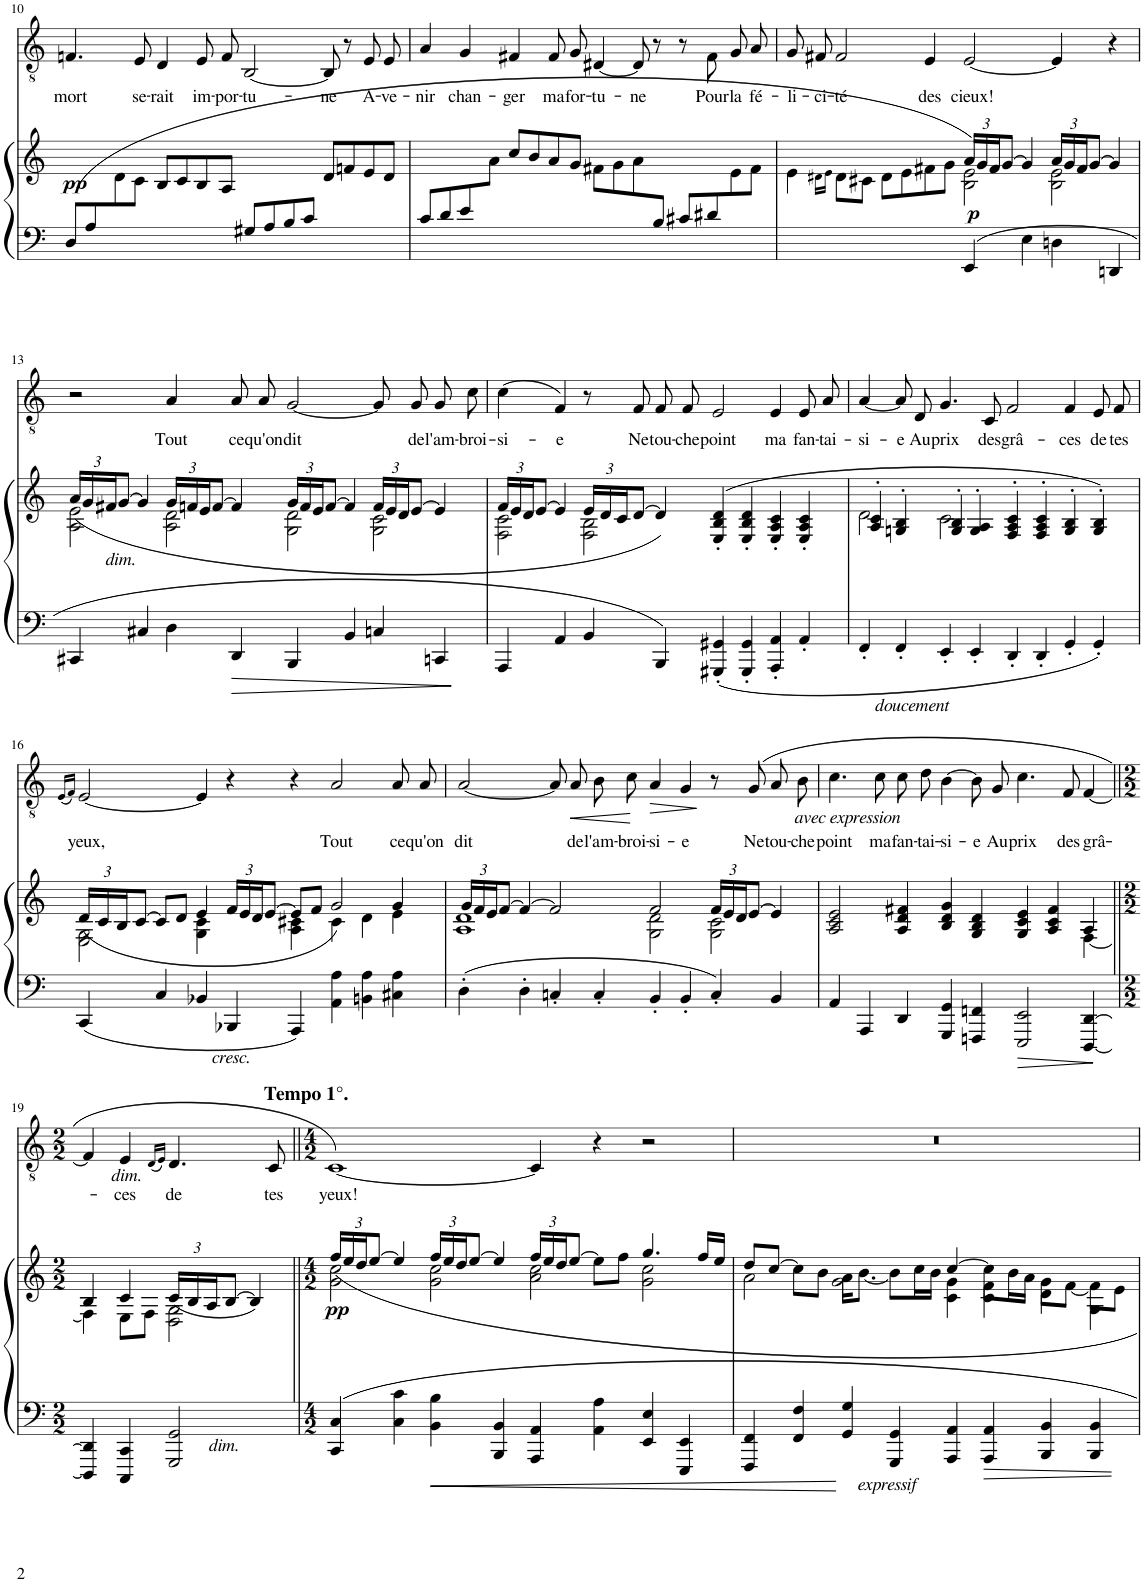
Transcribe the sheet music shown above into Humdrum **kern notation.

**kern	**kern	**dynam	**kern	**text	**dynam
*part2	*part2	*part2	*part1	*part1	*part1
*staff3	*staff2	*staff2/3	*staff1	*staff1	*staff1
*I"Piano	*	*	*I"Basso	*	*
*I'Pno	*	*	*	*	*
!!LO:PB:g=z
*clefF4	*clefG2	*	*clefGv2	*	*
*k[]	*k[]	*	*k[]	*	*
*M4/2	*M4/2	*	*M4/2	*	*
=10	=10	=10	=10	=10	=10
*^	*	*	*	*	*
!	!	!	!LO:DY:b	!	!LO:LY:b	!
(8D/L	0ryy	4ryy	pp	4.Fn/	mort	.
8A/	.	.	.	.	.	.
2.ryy	.	8d\	.	.	.	.
!	!	!	!	!	!LO:LY:b	!
.	.	8c\J	.	8E/	se-	.
!	!	!	!	!	!LO:LY:b	!
.	.	8B/L	.	4D/	-rait	.
.	.	8c/	.	.	.	.
!	!	!	!	!	!LO:LY:b	!
.	.	8B/	.	8E/	im-	.
!	!	!	!	!	!LO:LY:b	!
.	.	8A/J	.	8F/	-por-	.
!	!	!	!	!	!LO:LY:b	!
8G#X/L	.	2ryy	.	[2BB/	-tu-	.
8A/	.	.	.	.	.	.
8B/	.	.	.	.	.	.
8c/J	.	.	.	.	.	.
!	!	!	!	!	!LO:LY:b	!
2ryy	.	8d/L	.	8BB/]	-ne	.
.	.	8fn/	.	8r	.	.
!	!	!	!	!	!LO:LY:b	!
.	.	8e/	.	8E/	A-	.
!	!	!	!	!	!LO:LY:b	!
.	.	8d/J	.	8E/	-ve-	.
=11	=11	=11	=11	=11	=11	=11
!	!	!	!	!	!LO:LY:b	!
8c/L	0ryy	4.ryy	.	4A/	-nir	.
8d/	.	.	.	.	.	.
!	!	!	!	!	!LO:LY:b	!
8e/	.	.	.	4G/	chan-	.
1ryy	.	8a\J	.	.	.	.
!	!	!	!	!	!LO:LY:b	!
.	.	8cc/L	.	4F#X/	-ger	.
.	.	8b/	.	.	.	.
!	!	!	!	!	!LO:LY:b	!
.	.	8a/	.	8F#/	ma	.
!	!	!	!	!	!LO:LY:b	!
.	.	8g/J	.	8G/	for-	.
!	!	!	!	!	!LO:LY:b	!
.	.	8f#X\L	.	[4D#X/	-tu-	.
.	.	8g\	.	.	.	.
!	!	!	!	!	!LO:LY:b	!
.	.	8a\	.	8D#/]	-ne	.
8B/J	.	4.ryy	.	8r	.	.
8c#X/L	.	.	.	8r	.	.
!	!	!	!	!	!LO:LY:b	!
8d#X/	.	.	.	8F#\	Pour	.
!	!	!	!	!	!LO:LY:b	!
4ryy	.	8e\	.	8G/	la	.
!	!	!	!	!	!LO:LY:b	!
.	.	8f#\J	.	8A/	fé-	.
*v	*v	*	*	*	*	*
=12	=12	=12	=12	=12	=12
*	*^	*	*	*	*
!	!	!	!	!	!LO:LY:b	!
1ryy	4e\	1ryy	.	8G/	-li-	.
!	!	!	!	!	!LO:LY:b	!
.	.	.	.	8F#X/	-ci-	.
.	16qd#X\LL	.	.	.	.	.
.	16qe\JJ	.	.	.	.	.
!	!	!	!	!	!LO:LY:b	!
.	8d#\L	.	.	2F#/	-té	.
.	8c#X\J	.	.	.	.	.
.	8d#\L	.	.	.	.	.
.	8e\	.	.	.	.	.
!	!	!	!	!	!LO:LY:b	!
.	8f#X\	.	.	4E/	des	.
.	8g\J	.	.	.	.	.
*	*	*Xbrackettup	*	*	*	*
!	!	!	!LO:DY:b	!	!LO:LY:b	!
4EE/	2B\ 2e\	24a/LL)	p	[2E/	cieux!	.
.	.	24g/	.	.	.	.
.	.	24f#/J	.	.	.	.
.	.	[8g/J	.	.	.	.
4E\	.	4g/]	.	.	.	.
4Dn\	2B\ 2e\	24a/LL	.	4E/]	.	.
.	.	24g/	.	.	.	.
.	.	24f#/J	.	.	.	.
.	.	[8g/J	.	.	.	.
4DDn/	.	4g/]	.	4r	.	.
!!LO:LB:g=z
=13	=13	=13	=13	=13	=13	=13
4CC#X/	2A\ 2e\	(24a/LL	.	2r	.	.
.	.	24g/	.	.	.	.
!	!	!LO:TX:b:i:t=dim.	!	!	!	!
.	.	24f#X/J	.	.	.	.
.	.	[8g/J	.	.	.	.
4C#X/	.	4g/]	.	.	.	.
!	!	!	!	!	!LO:LY:b	!
4D\	2A\ 2d\	24g/LL	.	4A/	Tout	.
.	.	24fn/	.	.	.	.
.	.	24e/J	.	.	.	.
.	.	[8f/J	.	.	.	.
!	!	!	!	!	!LO:LY:b	!
4DD/	.	4f/]	.	8A/	ce	.
!	!	!	!	!	!LO:LY:b	!
.	.	.	.	8A/	qu'on	.
!	!	!	!	!	!LO:LY:b	!
4BBB/	2G\ 2d\	24g/LL	.	[2G/	dit	.
.	.	24f/	.	.	.	.
.	.	24e/J	.	.	.	.
.	.	[8f/J	.	.	.	.
4BB/	.	4f/]	.	.	.	.
4Cn/	2G\ 2c\	24f/LL	.	8G/]	.	.
.	.	24e/	.	.	.	.
.	.	24d/J	.	.	.	.
!	!	!	!	!	!LO:LY:b	!
.	.	[8e/J	.	8G/	de	.
!	!	!	!	!	!LO:LY:b	!
4CCn/	.	4e/]	.	8G/	l'am-	.
!	!	!	!	!	!LO:LY:b	!
.	.	.	.	8c\	-broi-	.
=14	=14	=14	=14	=14	=14	=14
!	!	!	!	!	!LO:LY:b	!
4AAA/	2F\ 2c\	24f/LL	.	(4c\	-si-	.
.	.	24e/	.	.	.	.
.	.	24d/J	.	.	.	.
.	.	[8e/J	.	.	.	.
!	!	!	!	!	!LO:LY:b	!
4AA/	.	4e/]	.	4F/)	-e	.
4BB/	2F\ 2B\	24e/LL	.	8r	.	.
.	.	24d/	.	.	.	.
.	.	24c/J	.	.	.	.
!	!	!	!	!	!LO:LY:b	!
.	.	[8d/J	.	8F/	Ne	.
!	!	!	!	!	!LO:LY:b	!
4BBB/	.	4d/])	.	8F/	tou-	.
!	!	!	!	!	!LO:LY:b	!
.	.	.	.	8F/	-che	.
!	!	!	!	!	!LO:LY:b	!
4GGG#X/' 4GG#X/'	(4E/' 4B/' 4d/'	1ryy	.	2E/	point	.
4GGG#/' 4GG#/'	4E/' 4B/' 4d/'	.	.	.	.	.
!	!	!	!	!	!LO:LY:b	!
4AAA/' 4AA/'	4E/' 4A/' 4c/'	.	.	4E/	ma	.
!	!	!	!	!	!LO:LY:b	!
4AA'/	4E/' 4A/' 4c/'	.	.	8E/	fan-	.
!	!	!	!	!	!LO:LY:b	!
.	.	.	.	8A/	-tai-	.
=15	=15	=15	=15	=15	=15	=15
!LO:TX:b:i:t=doucement	!	!	!	!	!	!
!	!	!	!	!	!LO:LY:b	!
4FF'/	4A/'> 4c/'>	2d\	.	[4A/	-si-	.
!	!	!	!	!	!LO:LY:b	!
4FF'/	4Gn/'> 4B/'>	.	.	8A/]	-e	.
!	!	!	!	!	!LO:LY:b	!
.	.	.	.	8D/	Au	.
!	!	!	!	!	!LO:LY:b	!
4EE'/	4G/'> 4B/'>	2c\	.	4.G/	prix	.
4EE'/	4G/'> 4A/'>	.	.	.	.	.
!	!	!	!	!	!LO:LY:b	!
.	.	.	.	8C/	des	.
!	!	!	!	!	!LO:LY:b	!
4DD'/	4F/'> 4A/'> 4c/'>	1ryy	.	2F/	grâ-	.
4DD'/	4F/'> 4A/'> 4c/'>	.	.	.	.	.
!	!	!	!	!	!LO:LY:b	!
4GG'/	4G/'> 4B/'>	.	.	4F/	-ces	.
!	!	!	!	!	!LO:LY:b	!
4GG'/	4G/'> 4B/'>)	.	.	8E/	de	.
!	!	!	!	!	!LO:LY:b	!
.	.	.	.	8F/	tes	.
!!LO:LB:g=z
=16	=16	=16	=16	=16	=16	=16
.	.	.	.	(16qE/LL	.	.
.	.	.	.	16qF/JJ)	.	.
!	!	!	!	!	!LO:LY:b	!
4CC/	2E\ 2G\	(24d/LL	.	[2E/	yeux,	.
.	.	24c/	.	.	.	.
.	.	24B/J	.	.	.	.
.	.	[8c/J	.	.	.	.
4C/	.	8c/L]	.	.	.	.
.	.	8d/J	.	.	.	.
!LO:TX:b:i:t=cresc.	!	!	!	!	!	!
4BB-X/	4G\ 4c\	4e/	.	4E/]	.	.
4BBB-X/	4ryy	24f/LL	.	4r	.	.
.	.	24e/	.	.	.	.
.	.	24d/J	.	.	.	.
.	.	[8e/J	.	.	.	.
4AAA/	4A\ 4c#X\	8e/L]	.	4r	.	.
.	.	8f/J	.	.	.	.
!	!	!	!	!	!LO:LY:b	!
4AA\ 4A\	4c#\	2g/)	.	2A/	Tout	.
4BBn\ 4A\	4d\	.	.	.	.	.
!	!	!	!	!	!LO:LY:b	!
4C#X\ 4A\	4e\	4g/	.	8A/	ce	.
!	!	!	!	!	!LO:LY:b	!
.	.	.	.	8A/	qu'on	.
=17	=17	=17	=17	=17	=17	=17
!	!	!	!	!	!LO:LY:b	!
4D'\	1A 1d	24g/LL	.	[2A/	dit	.
.	.	24f/	.	.	.	.
.	.	24e/J	.	.	.	.
.	.	[8f/J	.	.	.	.
4D'\	.	4f/_	.	.	.	.
4Cn'/	.	2f/]	.	8A/]	.	.
!	!	!	!	!	!LO:LY:b	!LO:HP:b
.	.	.	.	8A/	de	<
!	!	!	!	!	!LO:LY:b	!
4C'/	.	.	.	8B\	l'am-	.
!	!	!	!	!	!LO:LY:b	!
.	.	.	.	8c\	-broi-	[
!	!	!	!	!	!LO:LY:b	!LO:HP:b
4BB'/	2G\ 2d\	2f/	.	4A/	-si-	>
!	!	!	!	!	!LO:LY:b	!
4BB'/	.	.	.	4G/	-e	]
4C'/	2G\ 2c\	24f/LL	.	8r	.	.
.	.	24e/	.	.	.	.
.	.	24d/J	.	.	.	.
!	!	!	!	!	!LO:LY:b	!
.	.	[8e/J	.	(8G/	Ne	.
!	!	!	!	!LO:TX:b:i:t=avec expression	!	!
!	!	!	!	!	!LO:LY:b	!
4BB/	.	4e/]	.	8A/	tou-	.
!	!	!	!	!	!LO:LY:b	!
.	.	.	.	8B\	-che	.
=18	=18	=18	=18	=18	=18	=18
!	!	!	!	!	!LO:LY:b	!
4AA/	2A/ 2c/ 2e/	1.ryy	.	4.c\	point	.
4AAA/	.	.	.	.	.	.
!	!	!	!	!	!LO:LY:b	!
.	.	.	.	8c\	ma	.
!	!	!	!	!	!LO:LY:b	!
4DD/	4A/ 4d/ 4f#X/	.	.	8c\	fan-	.
!	!	!	!	!	!LO:LY:b	!
.	.	.	.	8d\	-tai-	.
!	!	!	!	!	!LO:LY:b	!
4GGG/ 4GG/	4B/ 4d/ 4g/	.	.	[4B\	-si-	.
!	!	!	!	!	!LO:LY:b	!
4FFFn/ 4FFn/	4G/ 4B/ 4d/	.	.	8B\]	-e	.
!	!	!	!	!	!LO:LY:b	!
.	.	.	.	8G/	Au	.
!	!	!	!	!	!LO:LY:b	!
2EEE/ 2EE/	4G/ 4c/ 4e/	.	.	4.c\	prix	.
.	4A/ 4c/ 4f#/	4ryy	.	.	.	.
!	!	!	!	!	!LO:LY:b	!
.	.	.	.	8F/	des	.
!	!	!	!	!	!LO:LY:b	!
[4DDD/ [4DD/	4A/	[4F\	.	[4F/	grâ-	.
!!LO:LB:g=z
=19||	=19||	=19||	=19||	=19||	=19||	=19||
*M2/2	*M2/2	*	*	*M2/2	*	*
4DDD/] 4DD/]	4B/	4F\]	.	4F/]	.	.
!	!	!	!	!LO:TX:b:i:t=dim.	!	!
!	!	!	!	!	!LO:LY:b	!
4CCC/ 4CC/	4c/	8E\L	.	4E/	-ces	.
.	.	8F\J	.	.	.	.
.	.	.	.	(16qD/LL	.	.
.	.	.	.	16qE/JJ)	.	.
!LO:TX:b:i:t=dim.	!	!	!	!	!	!
!	!	!	!	!	!LO:LY:b	!
2GGG/ 2GG/	2D\ 2G\	(24c/LL	.	4.D/	de	.
.	.	24B/	.	.	.	.
.	.	24A/J	.	.	.	.
.	.	[8B/J	.	.	.	.
.	.	4B/])	.	.	.	.
!	!	!	!	!	!LO:LY:b	!
.	.	.	.	8C/	tes	.
=20||	=20||	=20||	=20||	=20||	=20||	=20||
*M4/2	*M4/2	*	*	*M4/2	*	*
!	!	!	!	!LO:TX:a:B:t=Tempo 1°.	!	!
!	!	!	!LO:DY:b	!	!LO:LY:b	!
4CC/ 4C/	2g\ 2cc\	24ff/LL	pp	[1C)	yeux!	.
.	.	24ee/	.	.	.	.
.	.	24dd/J	.	.	.	.
.	.	[8ee/J	.	.	.	.
4C\ 4c\	.	4ee/]	.	.	.	.
4BB\ 4B\	2g\ 2cc\	24ff/LL	.	.	.	.
.	.	24ee/	.	.	.	.
.	.	24dd/J	.	.	.	.
.	.	[8ee/J	.	.	.	.
4BBB/ 4BB/	.	4ee/]	.	.	.	.
4AAA/ 4AA/	2a\ 2cc\	24ff/LL	.	4C/]	.	.
.	.	24ee/	.	.	.	.
.	.	24dd/J	.	.	.	.
.	.	[8ee/J	.	.	.	.
4AA\ 4A\	.	8ee\L]	.	4r	.	.
.	.	8ff\J	.	.	.	.
4EE/ 4E/	2g\ 2cc\	4.gg/	.	2r	.	.
4EEE/ 4EE/	.	.	.	.	.	.
.	.	16ff/LL	.	.	.	.
.	.	16ee/JJ	.	.	.	.
=21	=21	=21	=21	=21	=21	=21
4FFF/ 4FF/	2a\	8dd/L	.	0r	.	.
.	.	[8cc/J	.	.	.	.
4FF/ 4F/	.	8cc\L]	.	.	.	.
.	.	8b\J	.	.	.	.
!LO:TX:b:i:t=expressif	!	!	!	!	!	!
4GG/ 4G/	2g\	16a\KL	.	.	.	.
.	.	[8.b\J	.	.	.	.
4GGG/ 4GG/	.	8b\L]	.	.	.	.
.	.	16cc\L	.	.	.	.
.	.	16b\JJ	.	.	.	.
4AAA/ 4AA/	4c\ 4g\	[4cc/	.	.	.	.
4AAA/ 4AA/	4c\ 4f\	8cc\L]	.	.	.	.
.	.	16b\L	.	.	.	.
.	.	16a\JJ	.	.	.	.
4BBB/ 4BB/	4d\	8g\L	.	.	.	.
.	.	[8f\J	.	.	.	.
4BBB/ 4BB/	4G\	8f\L]	.	.	.	.
.	.	8e\J	.	.	.	.
*	*v	*v	*	*	*	*
=	=	=	=	=	=
*-	*-	*-	*-	*-	*-
